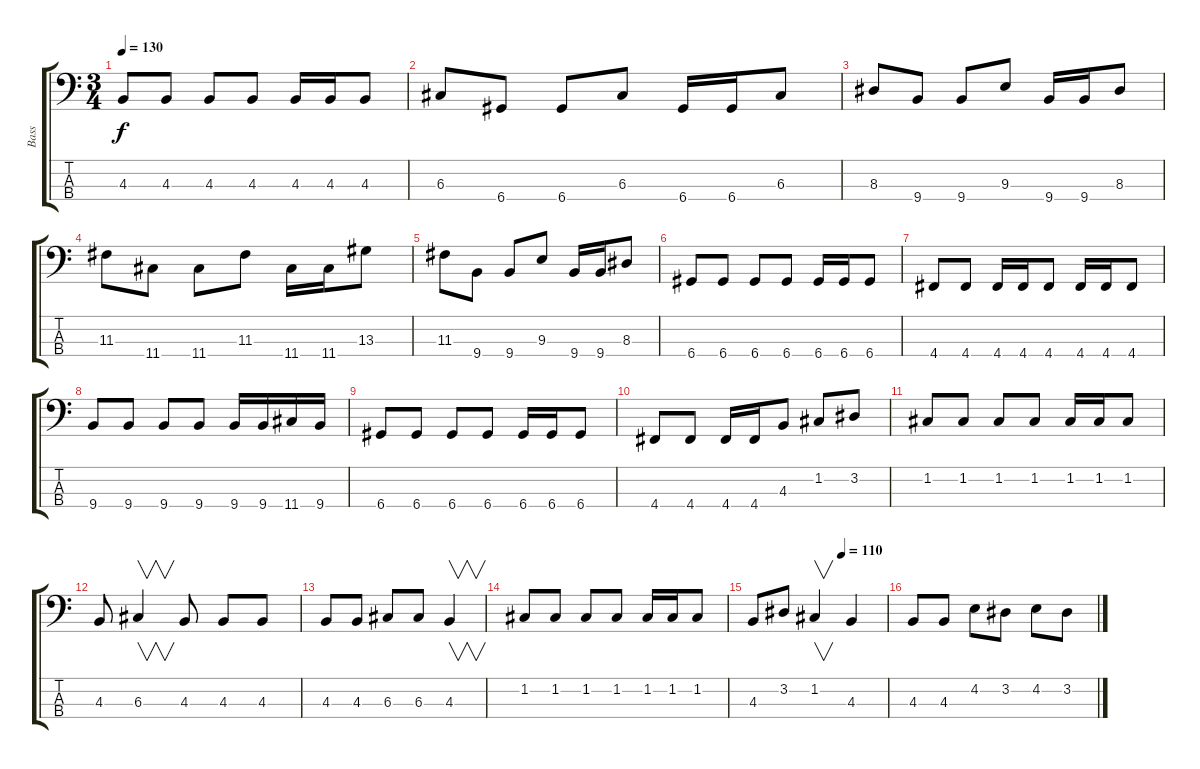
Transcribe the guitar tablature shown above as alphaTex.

\track ("Bass" "Bass") {instrument slapbass2}
\staff {score tabs}
\tuning (F2 C2 G1 D1) {hide}
\ts (3 4)
\tempo 130
\clef f4
\ks c
4.3.8{dy f} 4.3.8 4.3.8 4.3.8 4.3.16 4.3.16 4.3.8 |
6.3.8 6.4.8 6.4.8 6.3.8 6.4.16 6.4.16 6.3.8 |
8.3.8 9.4.8 9.4.8 9.3.8 9.4.16 9.4.16 8.3.8 |
11.3.8 11.4.8 11.4.8 11.3.8 11.4.16 11.4.16 13.3.8 |
11.3.8 9.4.8 9.4.8 9.3.8 9.4.16 9.4.16 8.3.8 |
6.4.8 6.4.8 6.4.8 6.4.8 6.4.16 6.4.16 6.4.8 |
4.4.8 4.4.8 4.4.16 4.4.16 4.4.8 4.4.16 4.4.16 4.4.8 |
9.4.8 9.4.8 9.4.8 9.4.8 9.4.16 9.4.16 11.4.16 9.4.16 |
6.4.8 6.4.8 6.4.8 6.4.8 6.4.16 6.4.16 6.4.8 |
4.4.8 4.4.8 4.4.16 4.4.16 4.3.8 1.2.8 3.2.8 |
1.2.8 1.2.8 1.2.8 1.2.8 1.2.16 1.2.16 1.2.8 |
4.3.8 6.3.4{v} 4.3.8 4.3.8 4.3.8 |
4.3.8 4.3.8 6.3.8 6.3.8 4.3.4{v} |
1.2.8 1.2.8 1.2.8 1.2.8 1.2.16 1.2.16 1.2.8 |
\tempo (110 0.6666666666666666)
4.3.8 3.2.8 1.2.4{v} 4.3.4 |
4.3.8 4.3.8 4.2.8 3.2.8 4.2.8 3.2.8
